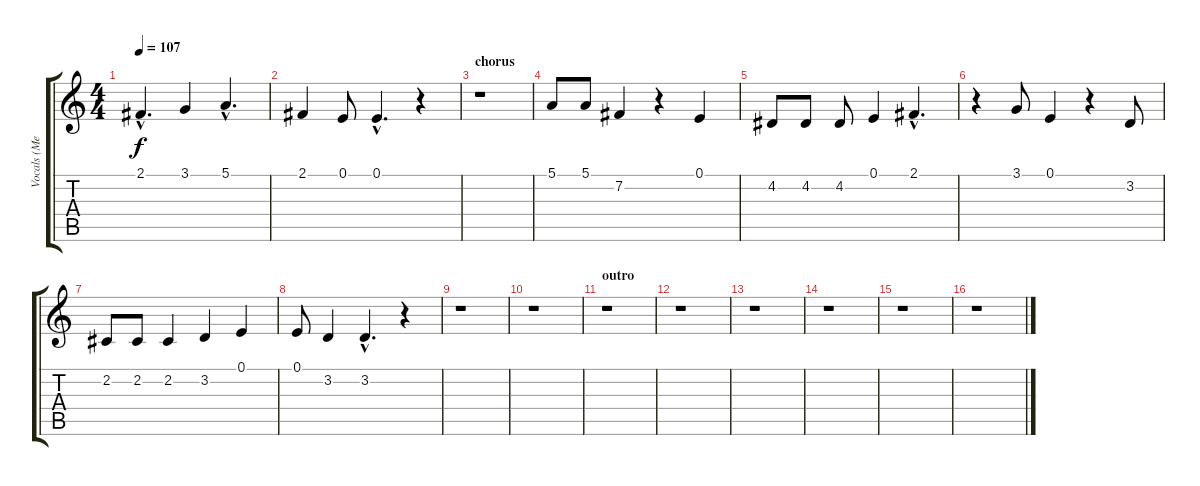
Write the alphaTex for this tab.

\track ("Vocals (Mercury)" "Vocals (Me") {instrument lead6voice}
\staff {score tabs}
\tuning (E4 B3 G3 D3 A2 E2) {hide}
\ts (4 4)
\tempo 107
\clef g2
\ks c
2.1{hac}.4{d dy f} 3.1.4 5.1{hac}.4{d} |
2.1.4 0.1.8 0.1{hac}.4{d} r.4 |
\section ("" "chorus")
r.1 |
5.1.8 5.1.8 7.2.4 r.4 0.1.4 |
4.2.8 4.2.8 4.2.8 0.1.4 2.1{hac}.4{d} |
r.4 3.1.8 0.1.4 r.4 3.2.8 |
2.2.8 2.2.8 2.2.4 3.2.4 0.1.4 |
0.1.8 3.2.4 3.2{hac}.4{d} r.4 |
r.1 |
r.1 |
\section ("" "outro")
r.1 |
r.1 |
r.1 |
r.1 |
r.1 |
r.1
